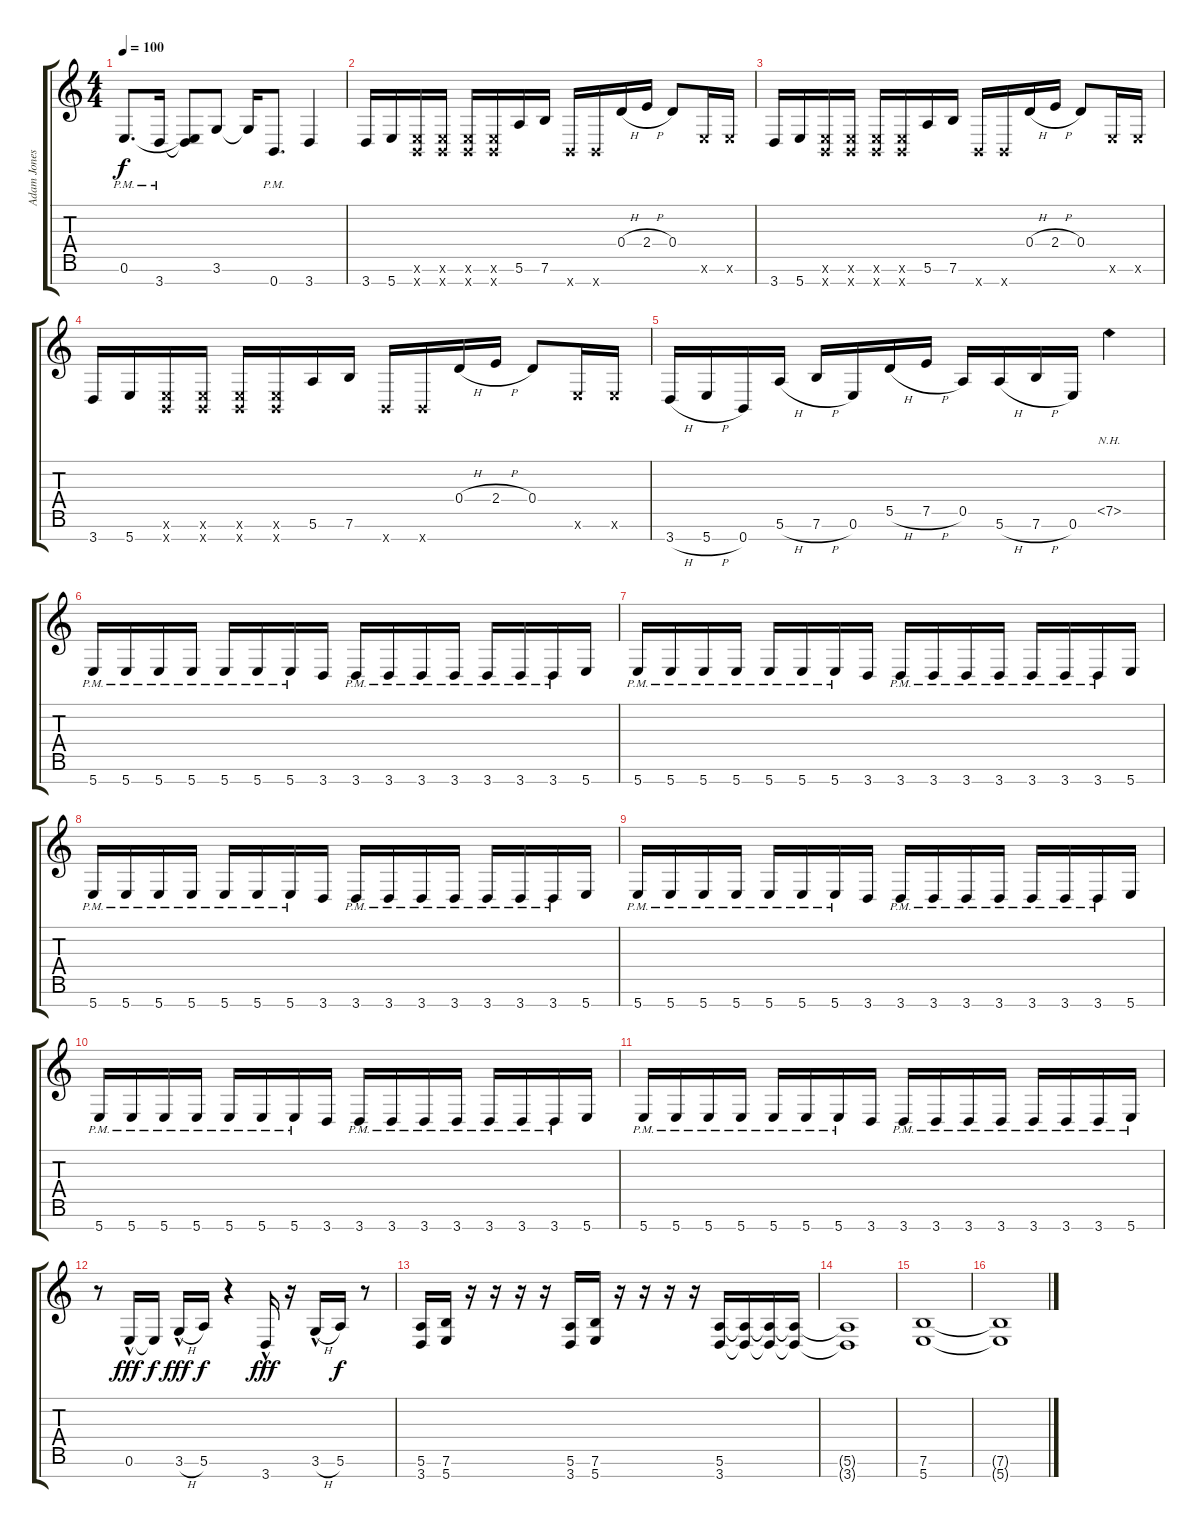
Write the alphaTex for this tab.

\track ("Adam Jones (Left)" "Adam Jones") {instrument distortionguitar}
\staff {score tabs}
\tuning (E4 B3 G3 D3 A2 E2 B1) {hide}
\ts (4 4)
\tempo 100
\clef g2
\ks c
0.6{pm}.8{d dy f} 3.7{pm}.16 (0.6{t} 3.7{t}).8 3.6.8 3.6{t}.16 0.7{pm}.8{d} 3.7.4 |
3.7.16 5.7.16 (0.6{x} 0.7{x}).16 (0.6{x} 0.7{x}).16 (0.6{x} 0.7{x}).16 (0.6{x} 0.7{x}).16 5.6.16 7.6.16 0.7{x}.16 0.7{x}.16 0.4{h}.16 2.4{h}.16 0.4.8 0.6{x}.16 0.6{x}.16 |
3.7.16 5.7.16 (0.6{x} 0.7{x}).16 (0.6{x} 0.7{x}).16 (0.6{x} 0.7{x}).16 (0.6{x} 0.7{x}).16 5.6.16 7.6.16 0.7{x}.16 0.7{x}.16 0.4{h}.16 2.4{h}.16 0.4.8 0.6{x}.16 0.6{x}.16 |
3.7.16 5.7.16 (0.6{x} 0.7{x}).16 (0.6{x} 0.7{x}).16 (0.6{x} 0.7{x}).16 (0.6{x} 0.7{x}).16 5.6.16 7.6.16 0.7{x}.16 0.7{x}.16 0.4{h}.16 2.4{h}.16 0.4.8 0.6{x}.16 0.6{x}.16 |
3.7{h}.16 5.7{h}.16 0.7.16 5.6{h}.16 7.6{h}.16 0.6.16 5.5{h}.16 7.5{h}.16 0.5.16 5.6{h}.16 7.6{h}.16 0.6.16 7.5{nh}.4 |
5.7{pm}.16 5.7{pm}.16 5.7{pm}.16 5.7{pm}.16 5.7{pm}.16 5.7{pm}.16 5.7{pm}.16 3.7.16 3.7{pm}.16 3.7{pm}.16 3.7{pm}.16 3.7{pm}.16 3.7{pm}.16 3.7{pm}.16 3.7{pm}.16 5.7.16 |
5.7{pm}.16 5.7{pm}.16 5.7{pm}.16 5.7{pm}.16 5.7{pm}.16 5.7{pm}.16 5.7{pm}.16 3.7.16 3.7{pm}.16 3.7{pm}.16 3.7{pm}.16 3.7{pm}.16 3.7{pm}.16 3.7{pm}.16 3.7{pm}.16 5.7.16 |
5.7{pm}.16 5.7{pm}.16 5.7{pm}.16 5.7{pm}.16 5.7{pm}.16 5.7{pm}.16 5.7{pm}.16 3.7.16 3.7{pm}.16 3.7{pm}.16 3.7{pm}.16 3.7{pm}.16 3.7{pm}.16 3.7{pm}.16 3.7{pm}.16 5.7.16 |
5.7{pm}.16 5.7{pm}.16 5.7{pm}.16 5.7{pm}.16 5.7{pm}.16 5.7{pm}.16 5.7{pm}.16 3.7.16 3.7{pm}.16 3.7{pm}.16 3.7{pm}.16 3.7{pm}.16 3.7{pm}.16 3.7{pm}.16 3.7{pm}.16 5.7.16 |
5.7{pm}.16 5.7{pm}.16 5.7{pm}.16 5.7{pm}.16 5.7{pm}.16 5.7{pm}.16 5.7{pm}.16 3.7.16 3.7{pm}.16 3.7{pm}.16 3.7{pm}.16 3.7{pm}.16 3.7{pm}.16 3.7{pm}.16 3.7{pm}.16 5.7.16 |
5.7{pm}.16 5.7{pm}.16 5.7{pm}.16 5.7{pm}.16 5.7{pm}.16 5.7{pm}.16 5.7{pm}.16 3.7.16 3.7{pm}.16 3.7{pm}.16 3.7{pm}.16 3.7{pm}.16 3.7{pm}.16 3.7{pm}.16 3.7{pm}.16 5.7{pm}.16 |
r.8 0.6{hac}.16{dy fff} 0.6{t}.16{dy f} 3.6{h hac}.16{dy fff} 5.6.16{dy f} r.4 3.7{hac}.16{dy fff} r.16 3.6{h hac}.16 5.6.16{dy f} r.8 |
(5.6 3.7).16 (7.6 5.7).16 r.16 r.16 r.16 r.16 (5.6 3.7).16 (7.6 5.7).16 r.16 r.16 r.16 r.16 (5.6 3.7).16 (5.6{t} 3.7{t}).16 (5.6{t} 3.7{t}).16 (5.6{t} 3.7{t}).16 |
(5.6{t} 3.7{t}).1 |
(7.6 5.7).1 |
(7.6{t} 5.7{t}).1
